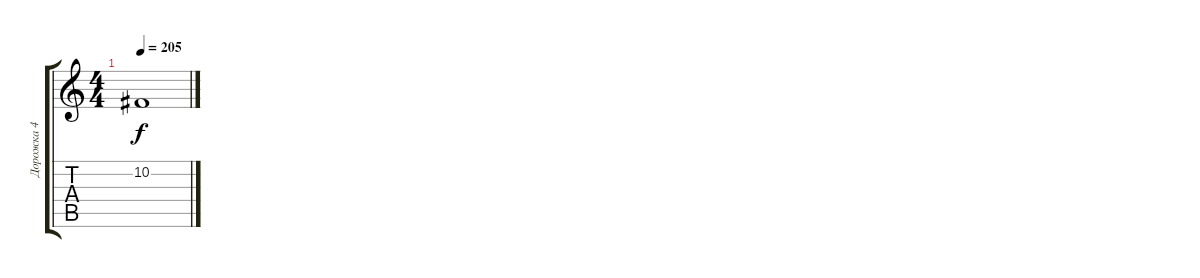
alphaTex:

\track ("Дорожка 4" "Дорожка 4") {instrument tremolostrings}
\staff {score tabs}
\tuning (Db4 Ab3 E3 B2 Gb2 Db2) {hide}
\ts (4 4)
\tempo 205
\clef g2
\ks c
10.2{t}.1{dy f}
